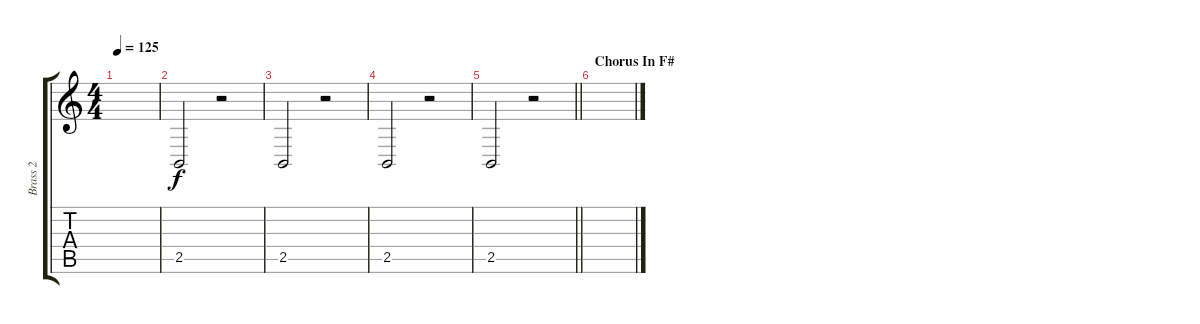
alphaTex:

\track ("Brass 2" "Brass 2") {instrument trumpet}
\staff {score tabs}
\tuning (E4 B3 G3 D3 A2 E2) {hide}
\ts (4 4)
\tempo 125
\clef g2
\ks c
|
2.5.2 r.2 |
2.5.2 r.2 |
2.5.2 r.2 |
\barLineRight lightlight
2.5.2 r.2 |
\section ("" "Chorus In F#")
